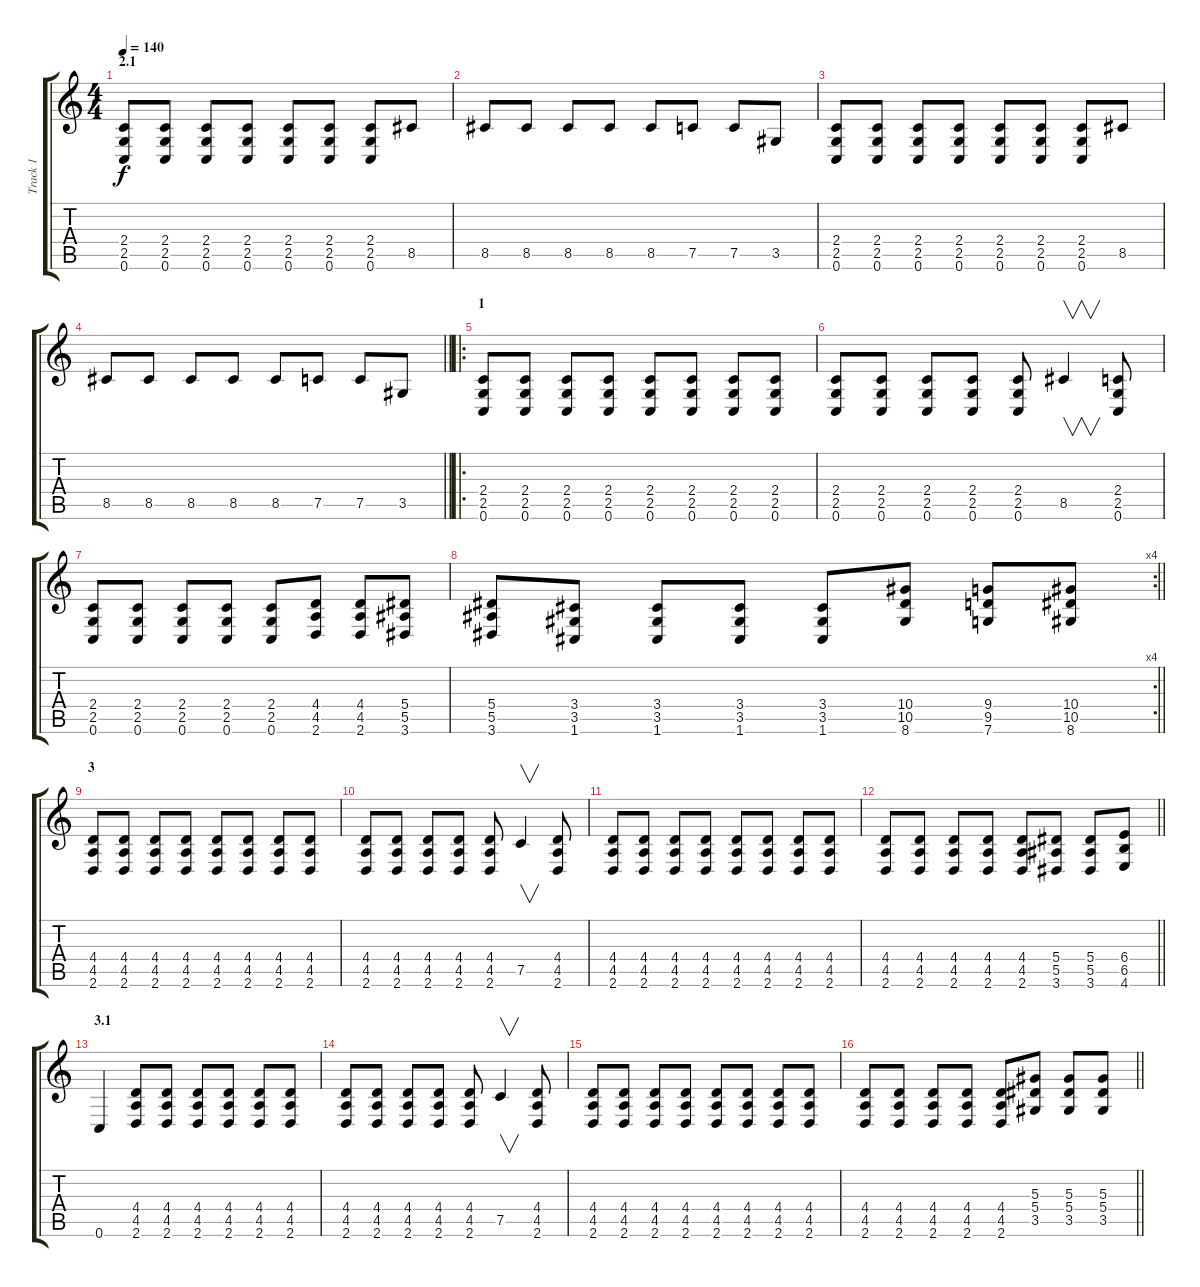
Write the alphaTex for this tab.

\track ("Track 1" "Track 1") {instrument distortionguitar}
\staff {score tabs}
\tuning (C4 G3 Eb3 Bb2 F2 C2) {hide}
\ts (4 4)
\section ("" "2.1")
\tempo 140
\clef g2
\ks c
(2.4 2.5 0.6).8{dy f} (2.4 2.5 0.6).8 (2.4 2.5 0.6).8 (2.4 2.5 0.6).8 (2.4 2.5 0.6).8 (2.4 2.5 0.6).8 (2.4 2.5 0.6).8 8.5.8 |
8.5.8 8.5.8 8.5.8 8.5.8 8.5.8 7.5.8 7.5.8 3.5.8 |
(2.4 2.5 0.6).8 (2.4 2.5 0.6).8 (2.4 2.5 0.6).8 (2.4 2.5 0.6).8 (2.4 2.5 0.6).8 (2.4 2.5 0.6).8 (2.4 2.5 0.6).8 8.5.8 |
\barLineRight lightlight
8.5.8 8.5.8 8.5.8 8.5.8 8.5.8 7.5.8 7.5.8 3.5.8 |
\ro
\section ("" "1")
(2.4 2.5 0.6).8 (2.4 2.5 0.6).8 (2.4 2.5 0.6).8 (2.4 2.5 0.6).8 (2.4 2.5 0.6).8 (2.4 2.5 0.6).8 (2.4 2.5 0.6).8 (2.4 2.5 0.6).8 |
(2.4 2.5 0.6).8 (2.4 2.5 0.6).8 (2.4 2.5 0.6).8 (2.4 2.5 0.6).8 (2.4 2.5 0.6).8 8.5.4{v} (2.4 2.5 0.6).8 |
(2.4 2.5 0.6).8 (2.4 2.5 0.6).8 (2.4 2.5 0.6).8 (2.4 2.5 0.6).8 (2.4 2.5 0.6).8 (4.4 4.5 2.6).8 (4.4 4.5 2.6).8 (5.4 5.5 3.6).8 |
\rc 4
\barLineRight lightlight
(5.4 5.5 3.6).8 (3.4 3.5 1.6).8 (3.4 3.5 1.6).8 (3.4 3.5 1.6).8 (3.4 3.5 1.6).8 (10.4 10.5 8.6).8 (9.4 9.5 7.6).8 (10.4 10.5 8.6).8 |
\section ("" "3")
(4.4 4.5 2.6).8 (4.4 4.5 2.6).8 (4.4 4.5 2.6).8 (4.4 4.5 2.6).8 (4.4 4.5 2.6).8 (4.4 4.5 2.6).8 (4.4 4.5 2.6).8 (4.4 4.5 2.6).8 |
(4.4 4.5 2.6).8 (4.4 4.5 2.6).8 (4.4 4.5 2.6).8 (4.4 4.5 2.6).8 (4.4 4.5 2.6).8 7.5.4{v} (4.4 4.5 2.6).8 |
(4.4 4.5 2.6).8 (4.4 4.5 2.6).8 (4.4 4.5 2.6).8 (4.4 4.5 2.6).8 (4.4 4.5 2.6).8 (4.4 4.5 2.6).8 (4.4 4.5 2.6).8 (4.4 4.5 2.6).8 |
\barLineRight lightlight
(4.4 4.5 2.6).8 (4.4 4.5 2.6).8 (4.4 4.5 2.6).8 (4.4 4.5 2.6).8 (4.4 4.5 2.6).8 (5.4 5.5 3.6).8 (5.4 5.5 3.6).8 (6.4 6.5 4.6).8 |
\section ("" "3.1")
0.6.4 (4.4 4.5 2.6).8 (4.4 4.5 2.6).8 (4.4 4.5 2.6).8 (4.4 4.5 2.6).8 (4.4 4.5 2.6).8 (4.4 4.5 2.6).8 |
(4.4 4.5 2.6).8 (4.4 4.5 2.6).8 (4.4 4.5 2.6).8 (4.4 4.5 2.6).8 (4.4 4.5 2.6).8 7.5.4{v} (4.4 4.5 2.6).8 |
(4.4 4.5 2.6).8 (4.4 4.5 2.6).8 (4.4 4.5 2.6).8 (4.4 4.5 2.6).8 (4.4 4.5 2.6).8 (4.4 4.5 2.6).8 (4.4 4.5 2.6).8 (4.4 4.5 2.6).8 |
\barLineRight lightlight
(4.4 4.5 2.6).8 (4.4 4.5 2.6).8 (4.4 4.5 2.6).8 (4.4 4.5 2.6).8 (4.4 4.5 2.6).8 (5.3 5.4 3.5).8 (5.3 5.4 3.5).8 (5.3 5.4 3.5).8
